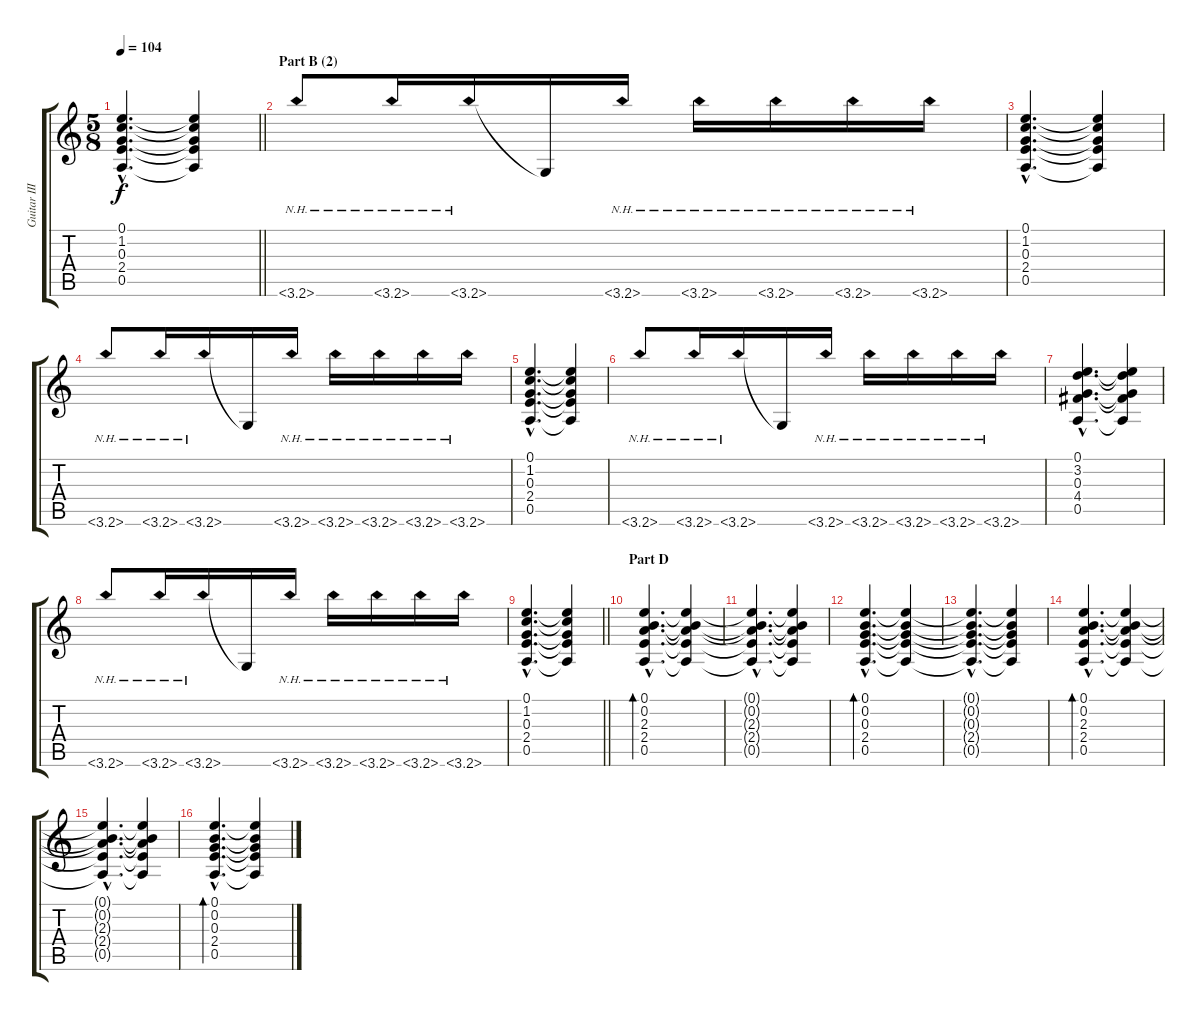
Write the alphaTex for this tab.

\track ("Guitar III (Inoran)" "Guitar III") {instrument electricguitarclean}
\staff {score tabs}
\tuning (E4 B3 G3 D3 A2 E2) {hide}
\ts (5 8)
\tempo 104
\clef g2
\barLineRight lightlight
\ks c
(0.1{hac} 1.2{hac} 0.3{hac} 2.4{hac} 0.5{hac}).4{d dy f} (0.1{t} 1.2{t} 0.3{t} 2.4{t} 0.5{t}).4 |
\section ("" "Part B (2)")
3.6{nh}.8 3.6{nh}.16 3.6{nh}.16 3.6{t}.16 3.6{nh}.16 3.6{nh}.16 3.6{nh}.16 3.6{nh}.16 3.6{nh}.16 |
(0.1{hac} 1.2{hac} 0.3{hac} 2.4{hac} 0.5{hac}).4{d} (0.1{t} 1.2{t} 0.3{t} 2.4{t} 0.5{t}).4 |
3.6{nh}.8 3.6{nh}.16 3.6{nh}.16 3.6{t}.16 3.6{nh}.16 3.6{nh}.16 3.6{nh}.16 3.6{nh}.16 3.6{nh}.16 |
(0.1{hac} 1.2{hac} 0.3{hac} 2.4{hac} 0.5{hac}).4{d} (0.1{t} 1.2{t} 0.3{t} 2.4{t} 0.5{t}).4 |
3.6{nh}.8 3.6{nh}.16 3.6{nh}.16 3.6{t}.16 3.6{nh}.16 3.6{nh}.16 3.6{nh}.16 3.6{nh}.16 3.6{nh}.16 |
(0.1{hac} 3.2{hac} 0.3{hac} 4.4{hac} 0.5{hac}).4{d} (0.1{t} 3.2{t} 0.3{t} 4.4{t} 0.5{t}).4 |
3.6{nh}.8 3.6{nh}.16 3.6{nh}.16 3.6{t}.16 3.6{nh}.16 3.6{nh}.16 3.6{nh}.16 3.6{nh}.16 3.6{nh}.16 |
\barLineRight lightlight
(0.1{hac} 1.2{hac} 0.3{hac} 2.4{hac} 0.5{hac}).4{d} (0.1{t} 1.2{t} 0.3{t} 2.4{t} 0.5{t}).4 |
\section ("" "Part D")
(0.1{hac} 0.2{hac} 2.3{hac} 2.4{hac} 0.5{hac}).4{d bd 120} (0.1{t} 0.2{t} 2.3{t} 2.4{t} 0.5{t}).4 |
(0.1{hac t} 0.2{hac t} 2.3{hac t} 2.4{hac t} 0.5{hac t}).4{d} (0.1{t} 0.2{t} 2.3{t} 2.4{t} 0.5{t}).4 |
(0.1{hac} 0.2{hac} 0.3{hac} 2.4{hac} 0.5{hac}).4{d bd 120} (0.1{t} 0.2{t} 0.3{t} 2.4{t} 0.5{t}).4 |
(0.1{hac t} 0.2{hac t} 0.3{hac t} 2.4{hac t} 0.5{hac t}).4{d} (0.1{t} 0.2{t} 0.3{t} 2.4{t} 0.5{t}).4 |
(0.1{hac} 0.2{hac} 2.3{hac} 2.4{hac} 0.5{hac}).4{d bd 120} (0.1{t} 0.2{t} 2.3{t} 2.4{t} 0.5{t}).4 |
(0.1{hac t} 0.2{hac t} 2.3{hac t} 2.4{hac t} 0.5{hac t}).4{d} (0.1{t} 0.2{t} 2.3{t} 2.4{t} 0.5{t}).4 |
(0.1{hac} 0.2{hac} 0.3{hac} 2.4{hac} 0.5{hac}).4{d bd 120} (0.1{t} 0.2{t} 0.3{t} 2.4{t} 0.5{t}).4
